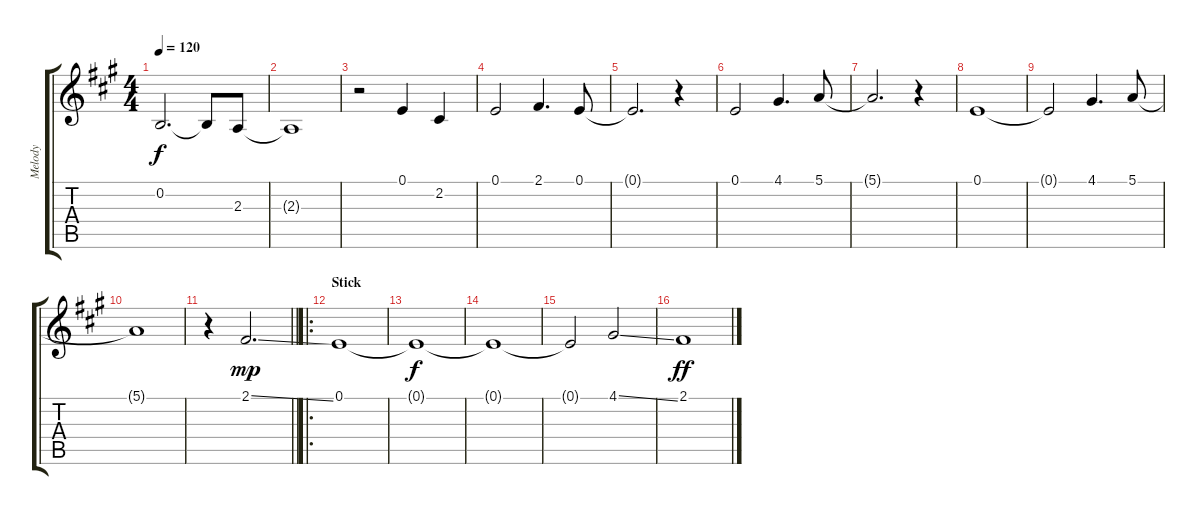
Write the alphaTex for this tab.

\track ("Melody" "Melody") {instrument harmonica}
\staff {score tabs}
\tuning (E4 B3 G3 D3 A2 E2) {hide}
\ts (4 4)
\tempo 120
\clef g2
\ks a
0.2.2{d dy f} 0.2{t}.8 2.3.8 |
2.3{t}.1 |
r.2 0.1.4 2.2.4 |
0.1.2 2.1.4{d} 0.1.8 |
0.1{t}.2{d} r.4 |
0.1.2 4.1.4{d} 5.1.8 |
5.1{t}.2{d} r.4 |
0.1.1 |
0.1{t}.2 4.1.4{d} 5.1.8 |
5.1{t}.1 |
\barLineRight lightlight
r.4 2.1{ss}.2{d dy mp} |
\ro
\section ("" "Stick")
0.1.1 |
0.1{t}.1{dy f} |
0.1{t}.1 |
0.1{t}.2 4.1{ss}.2 |
2.1.1{dy ff}
